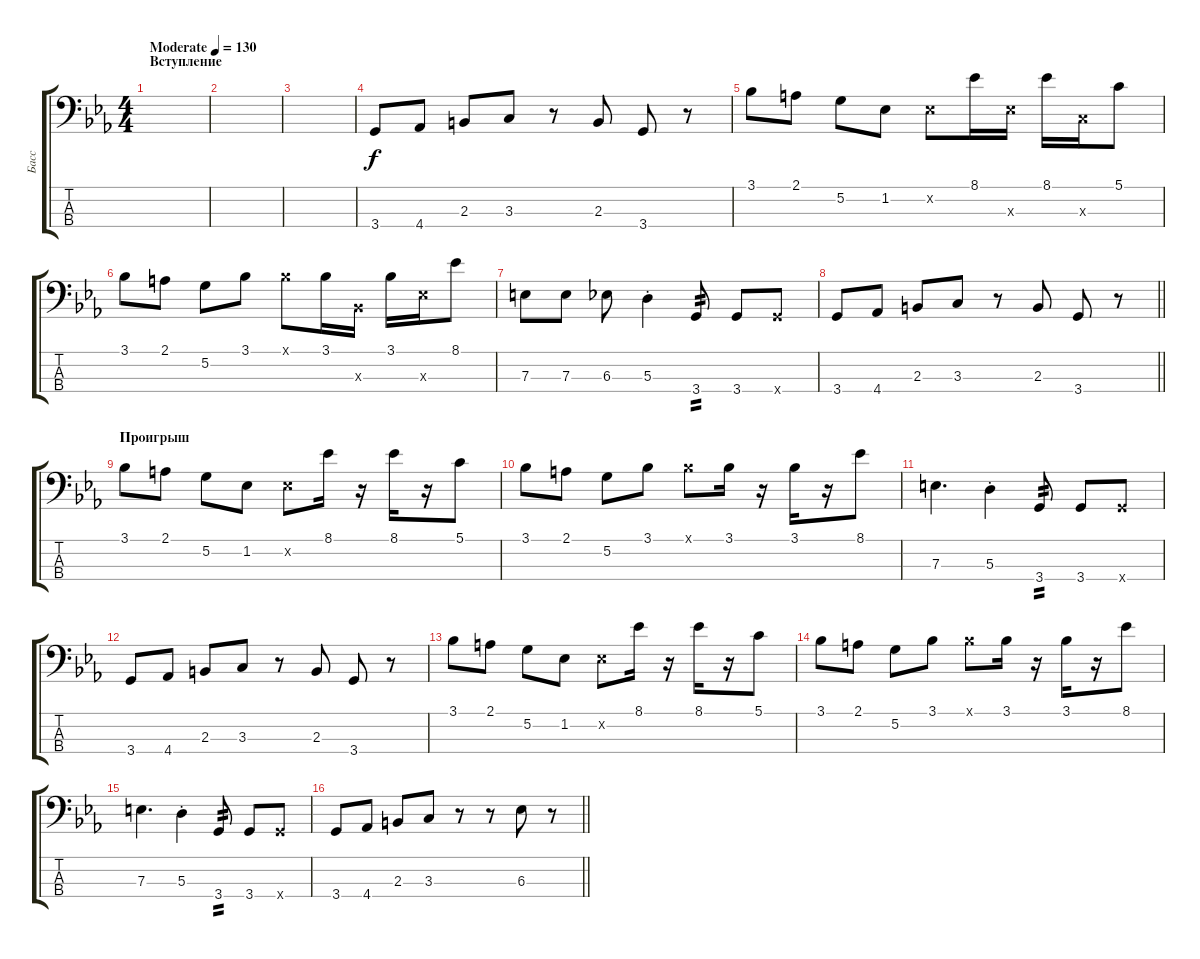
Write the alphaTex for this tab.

\track ("Басс" "Басс") {instrument electricbassfinger}
\staff {score tabs}
\tuning (G2 D2 A1 E1) {hide}
\ts (4 4)
\section ("" "Вступление")
\tempo (130 "Moderate")
\clef f4
\ks cminor
|
|
|
3.4.8 4.4.8 2.3.8 3.3.8 r.8 2.3.8 3.4.8 r.8 |
3.1.8 2.1.8 5.2.8 1.2.8 1.2{x}.8 8.1.16 6.3{x}.16 8.1.16 3.3{x}.16 5.1.8 |
3.1.8 2.1.8 5.2.8 3.1.8 3.1{x}.8 3.1.16 1.3{x}.16 3.1.16 6.3{x}.16 8.1.8 |
7.3.8 7.3.8 6.3.8 5.3{st}.4 3.4.8{tp 2} 3.4.8 3.4{x}.8 |
\barLineRight lightlight
3.4.8 4.4.8 2.3.8 3.3.8 r.8 2.3.8 3.4.8 r.8 |
\section ("" "Проигрыш")
3.1.8 2.1.8 5.2.8 1.2.8 1.2{x}.8 8.1.16 r.16 8.1.16 r.16 5.1.8 |
3.1.8 2.1.8 5.2.8 3.1.8 3.1{x}.8 3.1.16 r.16 3.1.16 r.16 8.1.8 |
7.3.4{d} 5.3{st}.4 3.4.8{tp 2} 3.4.8 3.4{x}.8 |
3.4.8 4.4.8 2.3.8 3.3.8 r.8 2.3.8 3.4.8 r.8 |
3.1.8 2.1.8 5.2.8 1.2.8 1.2{x}.8 8.1.16 r.16 8.1.16 r.16 5.1.8 |
3.1.8 2.1.8 5.2.8 3.1.8 3.1{x}.8 3.1.16 r.16 3.1.16 r.16 8.1.8 |
7.3.4{d} 5.3{st}.4 3.4.8{tp 2} 3.4.8 3.4{x}.8 |
\barLineRight lightlight
3.4.8 4.4.8 2.3.8 3.3.8 r.8 r.8 6.3.8 r.8
